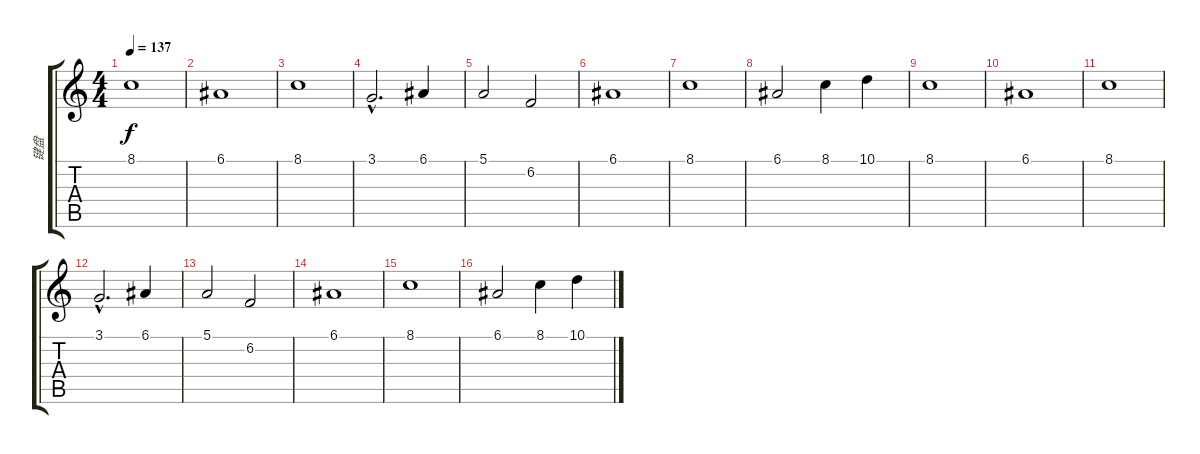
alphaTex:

\track ("键盘" "键盘") {instrument violin}
\staff {score tabs}
\tuning (E4 B3 G3 D3 A2 E2) {hide}
\ts (4 4)
\tempo 137
\clef g2
\ks c
8.1.1{dy f} |
6.1.1 |
8.1.1 |
3.1{hac}.2{d} 6.1.4 |
5.1.2 6.2.2 |
6.1.1 |
8.1.1 |
6.1.2 8.1.4 10.1.4 |
8.1.1 |
6.1.1 |
8.1.1 |
3.1{hac}.2{d} 6.1.4 |
5.1.2 6.2.2 |
6.1.1 |
8.1.1 |
6.1.2 8.1.4 10.1.4
